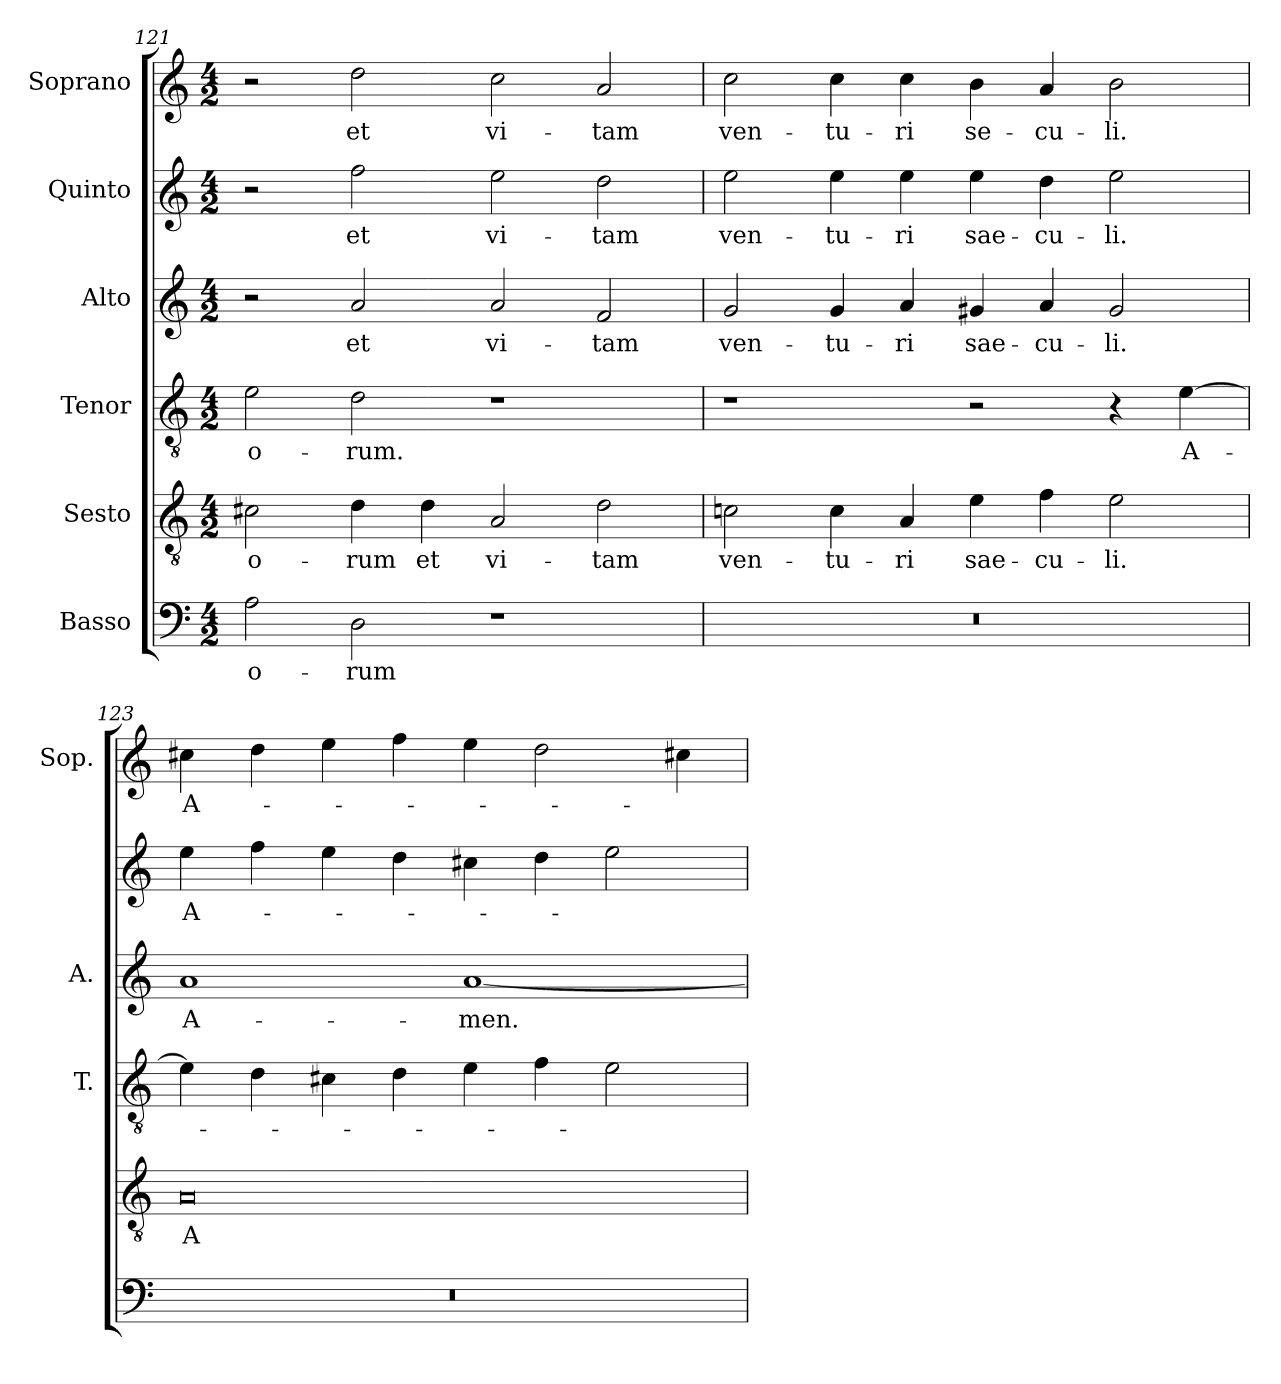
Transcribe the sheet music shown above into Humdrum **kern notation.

**kern	**text	**kern	**text	**kern	**text	**kern	**text	**kern	**text	**kern	**text
*part6	*part6	*part5	*part5	*part4	*part4	*part3	*part3	*part2	*part2	*part1	*part1
*staff6	*staff6	*staff5	*staff5	*staff4	*staff4	*staff3	*staff3	*staff2	*staff2	*staff1	*staff1
*I"Basso	*	*I"Sesto	*	*I"Tenor	*	*I"Alto	*	*I"Quinto	*	*I"Soprano	*
*	*	*	*	*I'T.	*	*I'A.	*	*	*	*I'Sop.	*
*clefF4	*	*clefGv2	*	*clefGv2	*	*clefG2	*	*clefG2	*	*clefG2	*
*	*	*ITrd7c12	*	*ITrd7c12	*	*	*	*	*	*	*
*k[]	*	*k[]	*	*k[]	*	*k[]	*	*k[]	*	*k[]	*
*C:	*	*C:	*	*C:	*	*C:	*	*C:	*	*C:	*
*M4/2	*	*M4/2	*	*M4/2	*	*M4/2	*	*M4/2	*	*M4/2	*
=121	=121	=121	=121	=121	=121	=121	=121	=121	=121	=121	=121
!	!LO:LY:b:color=#000000	!	!	!	!	!	!	!	!	!	!
!	!	!	!LO:LY:b:color=#000000	!	!	!	!	!	!	!	!
!	!	!	!	!	!LO:LY:b:color=#000000	!	!	!	!	!	!
2Ai\	-o-	2C#Xi\	-o-	2Ei\	-o-	2r	.	2r	.	2r	.
!	!LO:LY:b:color=#000000	!	!	!	!	!	!	!	!	!	!
!	!	!	!LO:LY:b:color=#000000	!	!	!	!	!	!	!	!
!	!	!	!	!	!LO:LY:b:color=#000000	!	!	!	!	!	!
!	!	!	!	!	!	!	!LO:LY:b:color=#000000	!	!	!	!
!	!	!	!	!	!	!	!	!	!LO:LY:b:color=#000000	!	!
!	!	!	!	!	!	!	!	!	!	!	!LO:LY:b:color=#000000
2Di\	-rum	4Di\	-rum	2Di\	-rum.	2ai/	et	2ffi\	et	2ddi\	et
!	!	!	!LO:LY:b:color=#000000	!	!	!	!	!	!	!	!
.	.	4Di\	et	.	.	.	.	.	.	.	.
!	!	!	!LO:LY:b:color=#000000	!	!	!	!	!	!	!	!
!	!	!	!	!	!	!	!LO:LY:b:color=#000000	!	!	!	!
!	!	!	!	!	!	!	!	!	!LO:LY:b:color=#000000	!	!
!	!	!	!	!	!	!	!	!	!	!	!LO:LY:b:color=#000000
1r	.	2AAi/	vi-	1r	.	2ai/	vi-	2eei\	vi-	2cci\	vi-
!	!	!	!LO:LY:b:color=#000000	!	!	!	!	!	!	!	!
!	!	!	!	!	!	!	!LO:LY:b:color=#000000	!	!	!	!
!	!	!	!	!	!	!	!	!	!LO:LY:b:color=#000000	!	!
!	!	!	!	!	!	!	!	!	!	!	!LO:LY:b:color=#000000
.	.	2Di\	-tam	.	.	2fi/	-tam	2ddi\	-tam	2ai/	-tam
=122	=122	=122	=122	=122	=122	=122	=122	=122	=122	=122	=122
!LO:N:vis=1	!	!	!	!	!	!	!	!	!	!	!
!	!	!	!LO:LY:b:color=#000000	!	!	!	!	!	!	!	!
!	!	!	!	!	!	!	!LO:LY:b:color=#000000	!	!	!	!
!	!	!	!	!	!	!	!	!	!LO:LY:b:color=#000000	!	!
!	!	!	!	!	!	!	!	!	!	!	!LO:LY:b:color=#000000
0r	.	2Cni\	ven-	1r	.	2gi/	ven-	2eei\	ven-	2cci\	ven-
!	!	!	!LO:LY:b:color=#000000	!	!	!	!	!	!	!	!
!	!	!	!	!	!	!	!LO:LY:b:color=#000000	!	!	!	!
!	!	!	!	!	!	!	!	!	!LO:LY:b:color=#000000	!	!
!	!	!	!	!	!	!	!	!	!	!	!LO:LY:b:color=#000000
.	.	4Ci\	-tu-	.	.	4gi/	-tu-	4eei\	-tu-	4cci\	-tu-
!	!	!	!LO:LY:b:color=#000000	!	!	!	!	!	!	!	!
!	!	!	!	!	!	!	!LO:LY:b:color=#000000	!	!	!	!
!	!	!	!	!	!	!	!	!	!LO:LY:b:color=#000000	!	!
!	!	!	!	!	!	!	!	!	!	!	!LO:LY:b:color=#000000
.	.	4AAi/	-ri	.	.	4ai/	-ri	4eei\	-ri	4cci\	-ri
!	!	!	!LO:LY:b:color=#000000	!	!	!	!	!	!	!	!
!	!	!	!	!	!	!	!LO:LY:b:color=#000000	!	!	!	!
!	!	!	!	!	!	!	!	!	!LO:LY:b:color=#000000	!	!
!	!	!	!	!	!	!	!	!	!	!	!LO:LY:b:color=#000000
.	.	4Ei\	sae-	2r	.	4g#Xi/	sae-	4eei\	sae-	4bi\	se-
!	!	!	!LO:LY:b:color=#000000	!	!	!	!	!	!	!	!
!	!	!	!	!	!	!	!LO:LY:b:color=#000000	!	!	!	!
!	!	!	!	!	!	!	!	!	!LO:LY:b:color=#000000	!	!
!	!	!	!	!	!	!	!	!	!	!	!LO:LY:b:color=#000000
.	.	4Fi\	-cu-	.	.	4ai/	-cu-	4ddi\	-cu-	4ai/	-cu-
!	!	!	!LO:LY:b:color=#000000	!	!	!	!	!	!	!	!
!	!	!	!	!	!	!	!LO:LY:b:color=#000000	!	!	!	!
!	!	!	!	!	!	!	!	!	!LO:LY:b:color=#000000	!	!
!	!	!	!	!	!	!	!	!	!	!	!LO:LY:b:color=#000000
.	.	2Ei\	-li.	4r	.	2g#i/	-li.	2eei\	-li.	2bi\	-li.
!	!	!	!	!	!LO:LY:b:color=#000000	!	!	!	!	!	!
.	.	.	.	[4Ei\	A-	.	.	.	.	.	.
!!LO:LB:g=z
=123	=123	=123	=123	=123	=123	=123	=123	=123	=123	=123	=123
!LO:N:vis=1	!	!	!	!	!	!	!	!	!	!	!
!	!	!	!LO:LY:b:color=#000000	!	!	!	!	!	!	!	!
!	!	!	!	!	!	!	!LO:LY:b:color=#000000	!	!	!	!
!	!	!	!	!	!	!	!	!	!LO:LY:b:color=#000000	!	!
!	!	!	!	!	!	!	!	!	!	!	!LO:LY:b:color=#000000
0r	.	0AAi	A-	4Ei\]	.	1ai	A-	4eei\	A-	4cc#Xi\	A-
.	.	.	.	4Di\	.	.	.	4ffi\	.	4ddi\	.
.	.	.	.	4C#Xi\	.	.	.	4eei\	.	4eei\	.
.	.	.	.	4Di\	.	.	.	4ddi\	.	4ffi\	.
!	!	!	!	!	!	!	!LO:LY:b:color=#000000	!	!	!	!
.	.	.	.	4Ei\	.	[1ai	-men.	4cc#Xi\	.	4eei\	.
.	.	.	.	4Fi\	.	.	.	4ddi\	.	2ddi\	.
.	.	.	.	2Ei\	.	.	.	2eei\	.	.	.
.	.	.	.	.	.	.	.	.	.	4cc#Xi\	.
=	=	=	=	=	=	=	=	=	=	=	=
*-	*-	*-	*-	*-	*-	*-	*-	*-	*-	*-	*-
